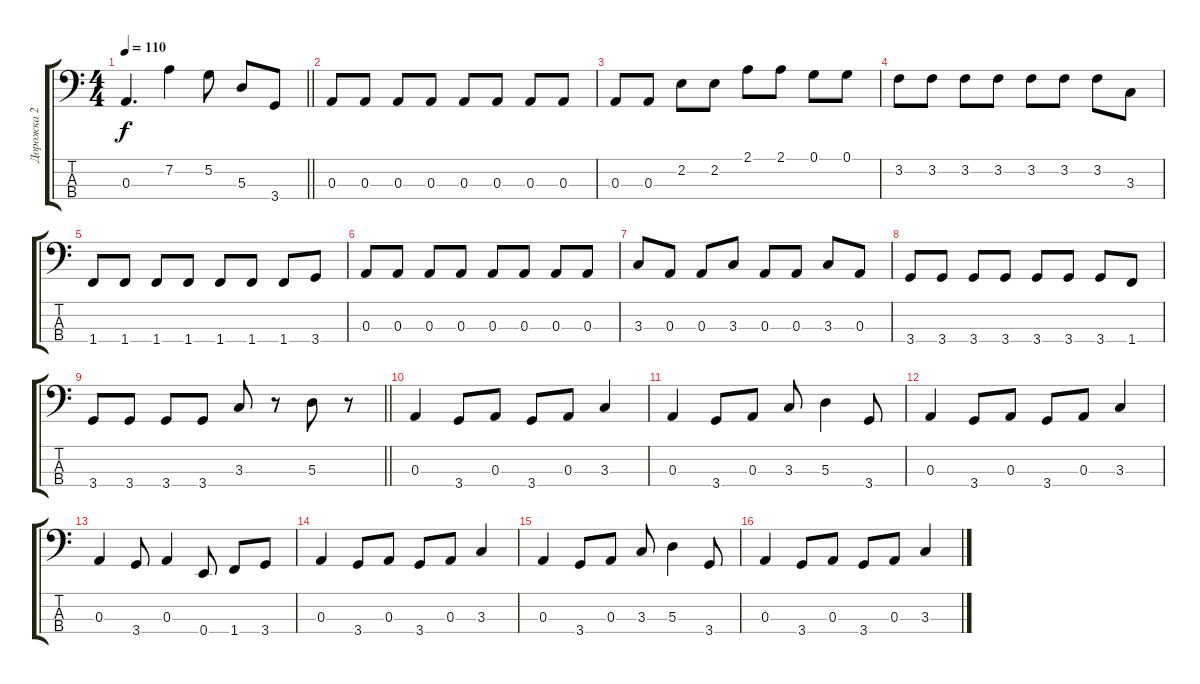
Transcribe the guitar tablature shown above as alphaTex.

\track ("Дорожка 2" "Дорожка 2") {instrument electricbassfinger}
\staff {score tabs}
\tuning (G2 D2 A1 E1) {hide}
\ts (4 4)
\tempo 110
\clef f4
\barLineRight lightlight
\ks c
0.3.4{d dy f} 7.2.4 5.2.8 5.3.8 3.4.8 |
0.3.8 0.3.8 0.3.8 0.3.8 0.3.8 0.3.8 0.3.8 0.3.8 |
0.3.8 0.3.8 2.2.8 2.2.8 2.1.8 2.1.8 0.1.8 0.1.8 |
3.2.8 3.2.8 3.2.8 3.2.8 3.2.8 3.2.8 3.2.8 3.3.8 |
1.4.8 1.4.8 1.4.8 1.4.8 1.4.8 1.4.8 1.4.8 3.4.8 |
0.3.8 0.3.8 0.3.8 0.3.8 0.3.8 0.3.8 0.3.8 0.3.8 |
3.3.8 0.3.8 0.3.8 3.3.8 0.3.8 0.3.8 3.3.8 0.3.8 |
3.4.8 3.4.8 3.4.8 3.4.8 3.4.8 3.4.8 3.4.8 1.4.8 |
\barLineRight lightlight
3.4.8 3.4.8 3.4.8 3.4.8 3.3.8 r.8 5.3.8 r.8 |
0.3.4 3.4.8 0.3.8 3.4.8 0.3.8 3.3.4 |
0.3.4 3.4.8 0.3.8 3.3.8 5.3.4 3.4.8 |
0.3.4 3.4.8 0.3.8 3.4.8 0.3.8 3.3.4 |
0.3.4 3.4.8 0.3.4 0.4.8 1.4.8 3.4.8 |
0.3.4 3.4.8 0.3.8 3.4.8 0.3.8 3.3.4 |
0.3.4 3.4.8 0.3.8 3.3.8 5.3.4 3.4.8 |
0.3.4 3.4.8 0.3.8 3.4.8 0.3.8 3.3.4
